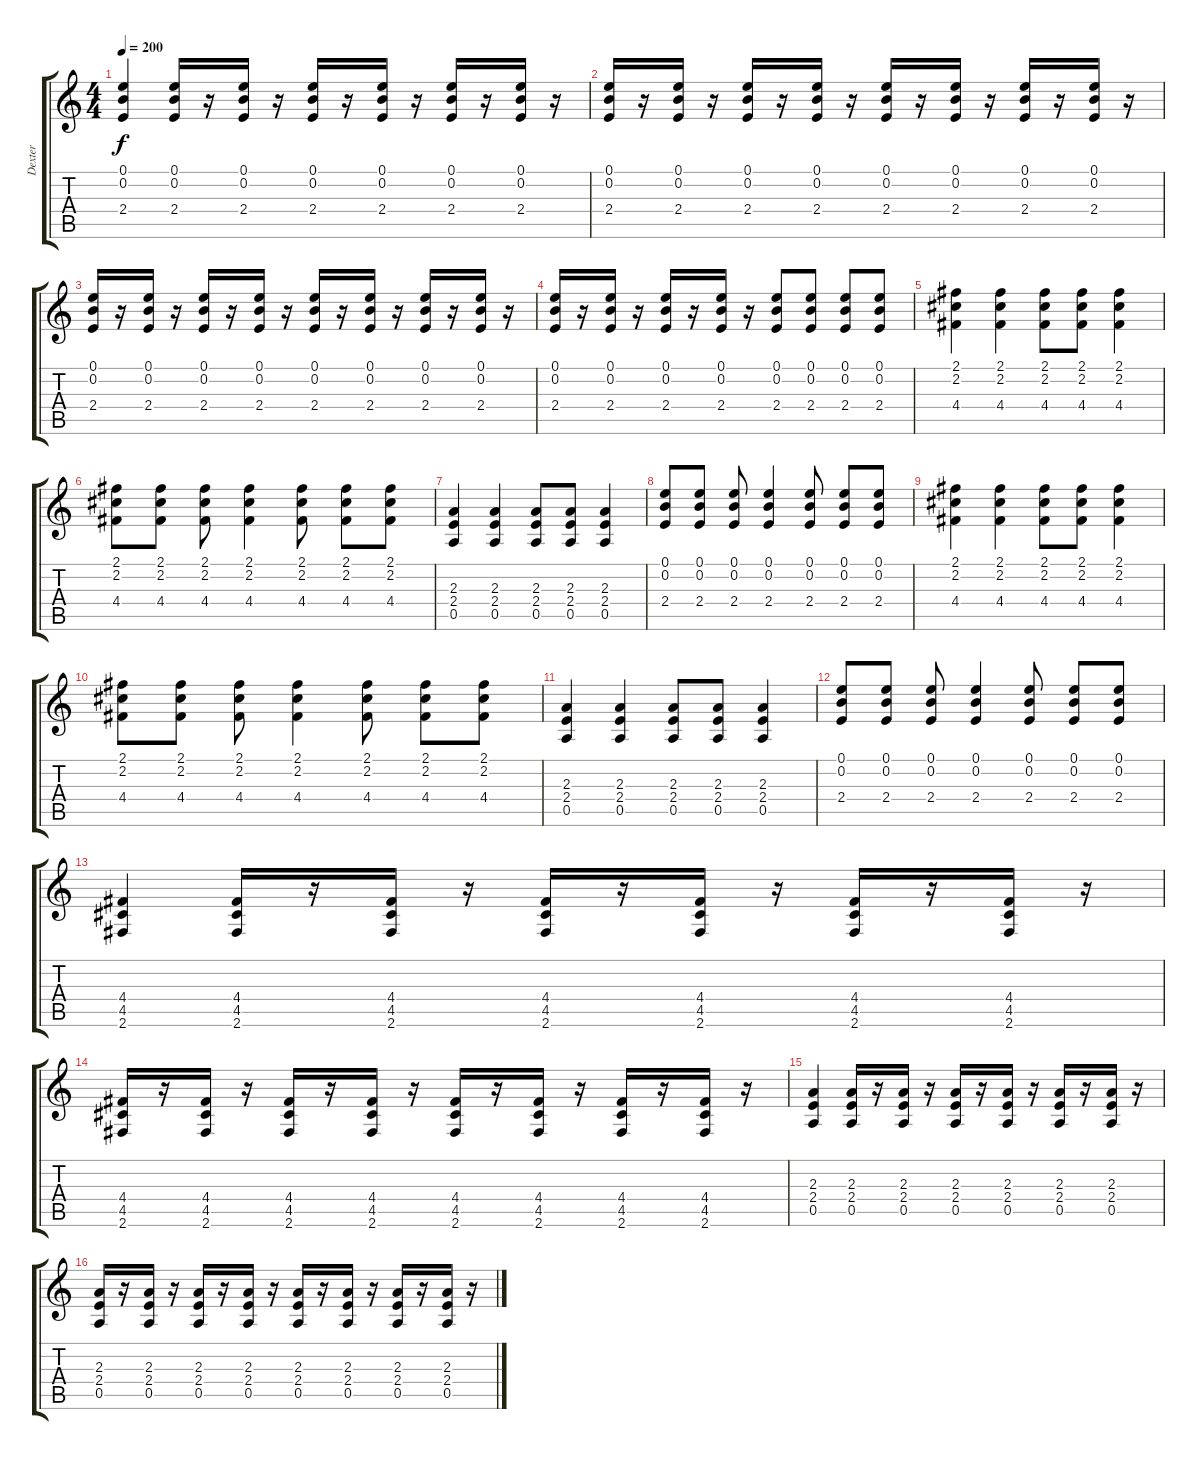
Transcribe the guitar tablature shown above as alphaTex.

\track ("Dexter" "Dexter") {instrument distortionguitar}
\staff {score tabs}
\tuning (E4 B3 G3 D3 A2 E2) {hide}
\ts (4 4)
\tempo 200
\clef g2
\ks c
(0.1 0.2 2.4).4{dy f} (0.1 0.2 2.4).16 r.16 (0.1 0.2 2.4).16 r.16 (0.1 0.2 2.4).16 r.16 (0.1 0.2 2.4).16 r.16 (0.1 0.2 2.4).16 r.16 (0.1 0.2 2.4).16 r.16 |
(0.1 0.2 2.4).16 r.16 (0.1 0.2 2.4).16 r.16 (0.1 0.2 2.4).16 r.16 (0.1 0.2 2.4).16 r.16 (0.1 0.2 2.4).16 r.16 (0.1 0.2 2.4).16 r.16 (0.1 0.2 2.4).16 r.16 (0.1 0.2 2.4).16 r.16 |
(0.1 0.2 2.4).16 r.16 (0.1 0.2 2.4).16 r.16 (0.1 0.2 2.4).16 r.16 (0.1 0.2 2.4).16 r.16 (0.1 0.2 2.4).16 r.16 (0.1 0.2 2.4).16 r.16 (0.1 0.2 2.4).16 r.16 (0.1 0.2 2.4).16 r.16 |
(0.1 0.2 2.4).16 r.16 (0.1 0.2 2.4).16 r.16 (0.1 0.2 2.4).16 r.16 (0.1 0.2 2.4).16 r.16 (0.1 0.2 2.4).8 (0.1 0.2 2.4).8 (0.1 0.2 2.4).8 (0.1 0.2 2.4).8 |
(2.1 2.2 4.4).4 (2.1 2.2 4.4).4 (2.1 2.2 4.4).8 (2.1 2.2 4.4).8 (2.1 2.2 4.4).4 |
(2.1 2.2 4.4).8 (2.1 2.2 4.4).8 (2.1 2.2 4.4).8 (2.1 2.2 4.4).4 (2.1 2.2 4.4).8 (2.1 2.2 4.4).8 (2.1 2.2 4.4).8 |
(2.3 2.4 0.5).4 (2.3 2.4 0.5).4 (2.3 2.4 0.5).8 (2.3 2.4 0.5).8 (2.3 2.4 0.5).4 |
(0.1 0.2 2.4).8 (0.1 0.2 2.4).8 (0.1 0.2 2.4).8 (0.1 0.2 2.4).4 (0.1 0.2 2.4).8 (0.1 0.2 2.4).8 (0.1 0.2 2.4).8 |
(2.1 2.2 4.4).4 (2.1 2.2 4.4).4 (2.1 2.2 4.4).8 (2.1 2.2 4.4).8 (2.1 2.2 4.4).4 |
(2.1 2.2 4.4).8 (2.1 2.2 4.4).8 (2.1 2.2 4.4).8 (2.1 2.2 4.4).4 (2.1 2.2 4.4).8 (2.1 2.2 4.4).8 (2.1 2.2 4.4).8 |
(2.3 2.4 0.5).4 (2.3 2.4 0.5).4 (2.3 2.4 0.5).8 (2.3 2.4 0.5).8 (2.3 2.4 0.5).4 |
(0.1 0.2 2.4).8 (0.1 0.2 2.4).8 (0.1 0.2 2.4).8 (0.1 0.2 2.4).4 (0.1 0.2 2.4).8 (0.1 0.2 2.4).8 (0.1 0.2 2.4).8 |
(4.4 4.5 2.6).4 (4.4 4.5 2.6).16 r.16 (4.4 4.5 2.6).16 r.16 (4.4 4.5 2.6).16 r.16 (4.4 4.5 2.6).16 r.16 (4.4 4.5 2.6).16 r.16 (4.4 4.5 2.6).16 r.16 |
(4.4 4.5 2.6).16 r.16 (4.4 4.5 2.6).16 r.16 (4.4 4.5 2.6).16 r.16 (4.4 4.5 2.6).16 r.16 (4.4 4.5 2.6).16 r.16 (4.4 4.5 2.6).16 r.16 (4.4 4.5 2.6).16 r.16 (4.4 4.5 2.6).16 r.16 |
(2.3 2.4 0.5).4 (2.3 2.4 0.5).16 r.16 (2.3 2.4 0.5).16 r.16 (2.3 2.4 0.5).16 r.16 (2.3 2.4 0.5).16 r.16 (2.3 2.4 0.5).16 r.16 (2.3 2.4 0.5).16 r.16 |
(2.3 2.4 0.5).16 r.16 (2.3 2.4 0.5).16 r.16 (2.3 2.4 0.5).16 r.16 (2.3 2.4 0.5).16 r.16 (2.3 2.4 0.5).16 r.16 (2.3 2.4 0.5).16 r.16 (2.3 2.4 0.5).16 r.16 (2.3 2.4 0.5).16 r.16
